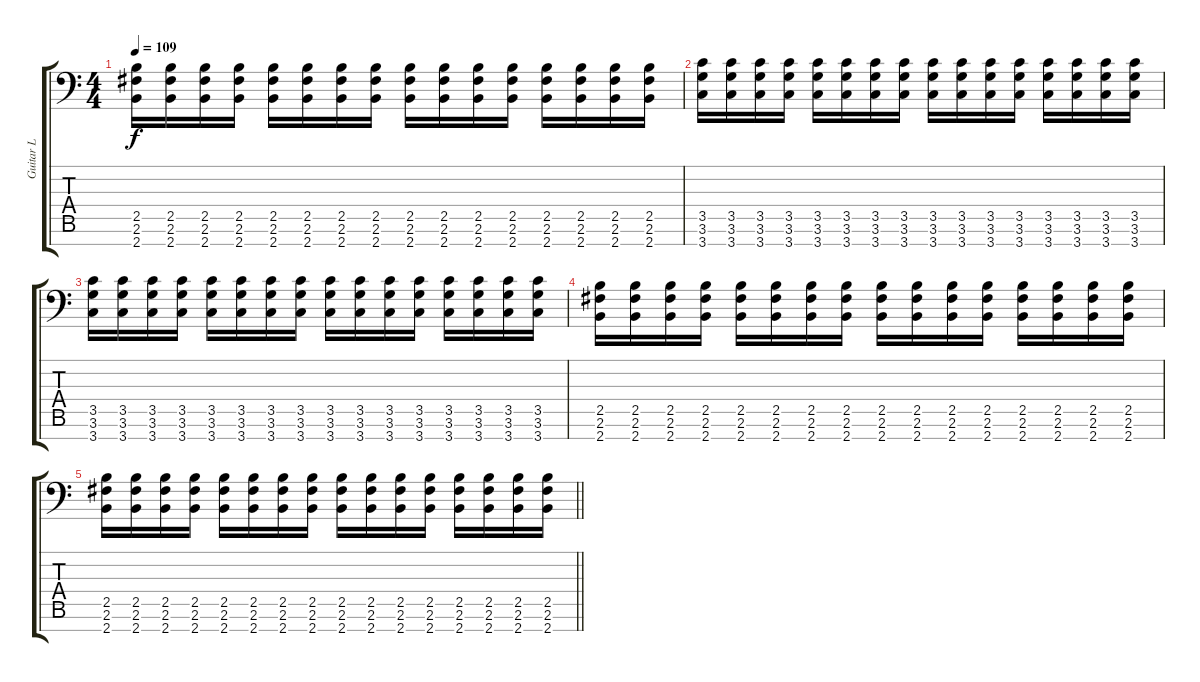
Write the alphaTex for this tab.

\track ("Guitar L" "Guitar L") {instrument distortionguitar}
\staff {score tabs}
\tuning (E4 B3 G3 D3 A2 E2 A1) {hide}
\ts (4 4)
\tempo 109
\clef f4
\ks c
(2.5 2.6 2.7).16{dy f} (2.5 2.6 2.7).16 (2.5 2.6 2.7).16 (2.5 2.6 2.7).16 (2.5 2.6 2.7).16 (2.5 2.6 2.7).16 (2.5 2.6 2.7).16 (2.5 2.6 2.7).16 (2.5 2.6 2.7).16 (2.5 2.6 2.7).16 (2.5 2.6 2.7).16 (2.5 2.6 2.7).16 (2.5 2.6 2.7).16 (2.5 2.6 2.7).16 (2.5 2.6 2.7).16 (2.5 2.6 2.7).16 |
(3.5 3.6 3.7).16 (3.5 3.6 3.7).16 (3.5 3.6 3.7).16 (3.5 3.6 3.7).16 (3.5 3.6 3.7).16 (3.5 3.6 3.7).16 (3.5 3.6 3.7).16 (3.5 3.6 3.7).16 (3.5 3.6 3.7).16 (3.5 3.6 3.7).16 (3.5 3.6 3.7).16 (3.5 3.6 3.7).16 (3.5 3.6 3.7).16 (3.5 3.6 3.7).16 (3.5 3.6 3.7).16 (3.5 3.6 3.7).16 |
(3.5 3.6 3.7).16 (3.5 3.6 3.7).16 (3.5 3.6 3.7).16 (3.5 3.6 3.7).16 (3.5 3.6 3.7).16 (3.5 3.6 3.7).16 (3.5 3.6 3.7).16 (3.5 3.6 3.7).16 (3.5 3.6 3.7).16 (3.5 3.6 3.7).16 (3.5 3.6 3.7).16 (3.5 3.6 3.7).16 (3.5 3.6 3.7).16 (3.5 3.6 3.7).16 (3.5 3.6 3.7).16 (3.5 3.6 3.7).16 |
(2.5 2.6 2.7).16 (2.5 2.6 2.7).16 (2.5 2.6 2.7).16 (2.5 2.6 2.7).16 (2.5 2.6 2.7).16 (2.5 2.6 2.7).16 (2.5 2.6 2.7).16 (2.5 2.6 2.7).16 (2.5 2.6 2.7).16 (2.5 2.6 2.7).16 (2.5 2.6 2.7).16 (2.5 2.6 2.7).16 (2.5 2.6 2.7).16 (2.5 2.6 2.7).16 (2.5 2.6 2.7).16 (2.5 2.6 2.7).16 |
\barLineRight lightlight
(2.5 2.6 2.7).16 (2.5 2.6 2.7).16 (2.5 2.6 2.7).16 (2.5 2.6 2.7).16 (2.5 2.6 2.7).16 (2.5 2.6 2.7).16 (2.5 2.6 2.7).16 (2.5 2.6 2.7).16 (2.5 2.6 2.7).16 (2.5 2.6 2.7).16 (2.5 2.6 2.7).16 (2.5 2.6 2.7).16 (2.5 2.6 2.7).16 (2.5 2.6 2.7).16 (2.5 2.6 2.7).16 (2.5 2.6 2.7).16
